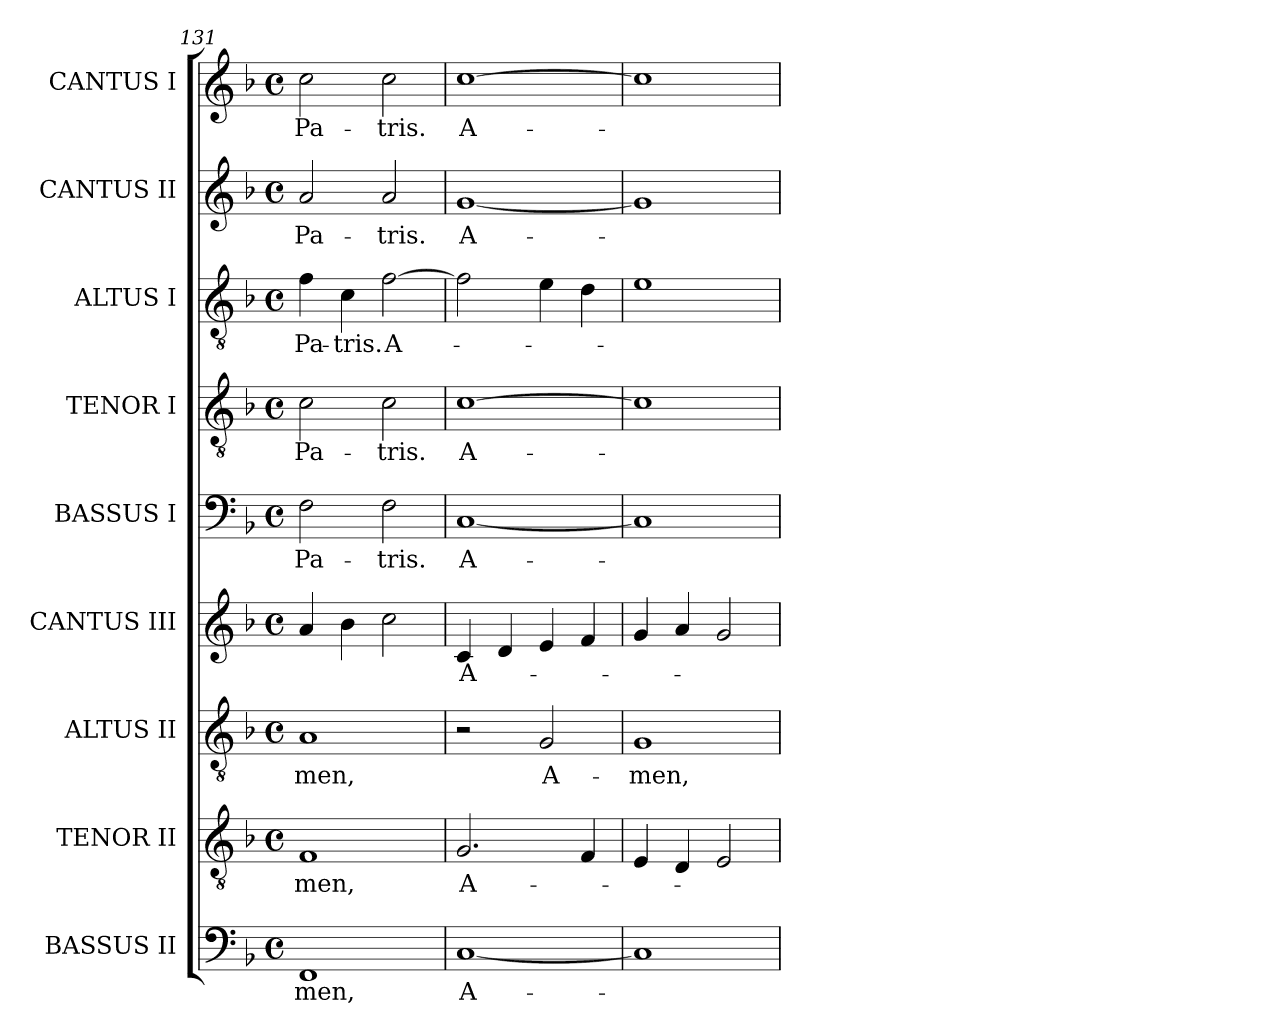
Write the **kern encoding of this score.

**kern	**text	**kern	**text	**kern	**text	**kern	**text	**kern	**text	**kern	**text	**kern	**text	**kern	**text	**kern	**text
*part9	*part9	*part8	*part8	*part7	*part7	*part6	*part6	*part5	*part5	*part4	*part4	*part3	*part3	*part2	*part2	*part1	*part1
*staff9	*staff9	*staff8	*staff8	*staff7	*staff7	*staff6	*staff6	*staff5	*staff5	*staff4	*staff4	*staff3	*staff3	*staff2	*staff2	*staff1	*staff1
*I"BASSUS II	*	*I"TENOR II	*	*I"ALTUS II	*	*I"CANTUS III	*	*I"BASSUS I	*	*I"TENOR I	*	*I"ALTUS I	*	*I"CANTUS II	*	*I"CANTUS I	*
*I'B. II	*	*I'T. II	*	*I'A. II	*	*I'C. III	*	*I'B. I	*	*I'T. I	*	*I'A. I	*	*I'C. II	*	*I'C. I	*
!!LO:PB:g=z
*clefF4	*	*clefGv2	*	*clefGv2	*	*clefG2	*	*clefF4	*	*clefGv2	*	*clefGv2	*	*clefG2	*	*clefG2	*
*	*	*ITrd7c12	*	*ITrd7c12	*	*	*	*	*	*ITrd7c12	*	*ITrd7c12	*	*	*	*	*
*k[b-]	*	*k[b-]	*	*k[b-]	*	*k[b-]	*	*k[b-]	*	*k[b-]	*	*k[b-]	*	*k[b-]	*	*k[b-]	*
*F:	*	*F:	*	*F:	*	*F:	*	*F:	*	*F:	*	*F:	*	*F:	*	*F:	*
*M4/4	*	*M4/4	*	*M4/4	*	*M4/4	*	*M4/4	*	*M4/4	*	*M4/4	*	*M4/4	*	*M4/4	*
*met(c)	*	*met(c)	*	*met(c)	*	*met(c)	*	*met(c)	*	*met(c)	*	*met(c)	*	*met(c)	*	*met(c)	*
=131	=131	=131	=131	=131	=131	=131	=131	=131	=131	=131	=131	=131	=131	=131	=131	=131	=131
!	!LO:LY:b:color=#000000	!	!	!	!	!	!	!	!	!	!	!	!	!	!	!	!
!	!	!	!LO:LY:b:color=#000000	!	!	!	!	!	!	!	!	!	!	!	!	!	!
!	!	!	!	!	!LO:LY:b:color=#000000	!	!	!	!	!	!	!	!	!	!	!	!
!	!	!	!	!	!	!	!	!	!LO:LY:b:color=#000000	!	!	!	!	!	!	!	!
!	!	!	!	!	!	!	!	!	!	!	!LO:LY:b:color=#000000	!	!	!	!	!	!
!	!	!	!	!	!	!	!	!	!	!	!	!	!LO:LY:b:color=#000000	!	!	!	!
!	!	!	!	!	!	!	!	!	!	!	!	!	!	!	!LO:LY:b:color=#000000	!	!
!	!	!	!	!	!	!	!	!	!	!	!	!	!	!	!	!	!LO:LY:b:color=#000000
1FFi	-men,	1FFi	-men,	1AAi	-men,	4ai/	.	2Fi\	Pa-	2Ci\	Pa-	4Fi\	Pa-	2ai/	Pa-	2cci\	Pa-
!	!	!	!	!	!	!	!	!	!	!	!	!	!LO:LY:b:color=#000000	!	!	!	!
.	.	.	.	.	.	4b-i\	.	.	.	.	.	4Ci\	-tris.	.	.	.	.
!	!	!	!	!	!	!	!	!	!LO:LY:b:color=#000000	!	!	!	!	!	!	!	!
!	!	!	!	!	!	!	!	!	!	!	!LO:LY:b:color=#000000	!	!	!	!	!	!
!	!	!	!	!	!	!	!	!	!	!	!	!	!LO:LY:b:color=#000000	!	!	!	!
!	!	!	!	!	!	!	!	!	!	!	!	!	!	!	!LO:LY:b:color=#000000	!	!
!	!	!	!	!	!	!	!	!	!	!	!	!	!	!	!	!	!LO:LY:b:color=#000000
.	.	.	.	.	.	2cci\	.	2Fi\	-tris.	2Ci\	-tris.	[>2Fi\	A-	2ai/	-tris.	2cci\	-tris.
=132	=132	=132	=132	=132	=132	=132	=132	=132	=132	=132	=132	=132	=132	=132	=132	=132	=132
!	!LO:LY:b:color=#000000	!	!	!	!	!	!	!	!	!	!	!	!	!	!	!	!
!	!	!	!LO:LY:b:color=#000000	!	!	!	!	!	!	!	!	!	!	!	!	!	!
!	!	!	!	!	!	!	!LO:LY:b:color=#000000	!	!	!	!	!	!	!	!	!	!
!	!	!	!	!	!	!	!	!	!LO:LY:b:color=#000000	!	!	!	!	!	!	!	!
!	!	!	!	!	!	!	!	!	!	!	!LO:LY:b:color=#000000	!	!	!	!	!	!
!	!	!	!	!	!	!	!	!	!	!	!	!	!	!	!LO:LY:b:color=#000000	!	!
!	!	!	!	!	!	!	!	!	!	!	!	!	!	!	!	!	!LO:LY:b:color=#000000
[<1Ci	A-	2.GGi/	A-	2r	.	4ci/	A-	[<1Ci	A-	[>1Ci	A-	2Fi\]	.	[<1gi	A-	[>1cci	A-
.	.	.	.	.	.	4di/	.	.	.	.	.	.	.	.	.	.	.
!	!	!	!	!	!LO:LY:b:color=#000000	!	!	!	!	!	!	!	!	!	!	!	!
.	.	.	.	2GGi/	A-	4ei/	.	.	.	.	.	4Ei\	.	.	.	.	.
.	.	4FFi/	.	.	.	4fi/	.	.	.	.	.	4Di\	.	.	.	.	.
=133	=133	=133	=133	=133	=133	=133	=133	=133	=133	=133	=133	=133	=133	=133	=133	=133	=133
!	!	!	!	!	!LO:LY:b:color=#000000	!	!	!	!	!	!	!	!	!	!	!	!
1Ci]	.	4EEi/	.	1GGi	-men,	4gi/	.	1Ci]	.	1Ci]	.	1Ei	.	1gi]	.	1cci]	.
.	.	4DDi/	.	.	.	4ai/	.	.	.	.	.	.	.	.	.	.	.
.	.	2EEi/	.	.	.	2gi/	.	.	.	.	.	.	.	.	.	.	.
=	=	=	=	=	=	=	=	=	=	=	=	=	=	=	=	=	=
*-	*-	*-	*-	*-	*-	*-	*-	*-	*-	*-	*-	*-	*-	*-	*-	*-	*-
